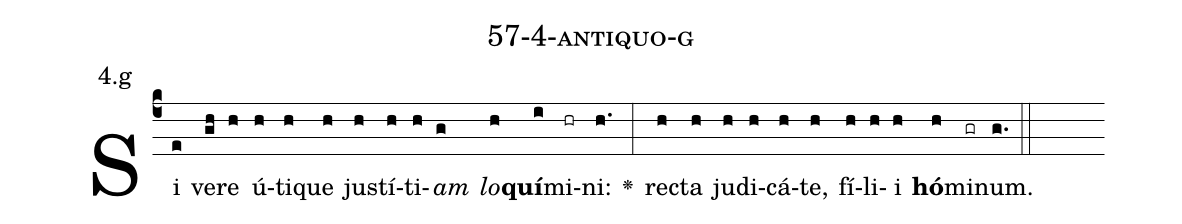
name: 57-4-antiquo-g;
annotation: 4.g;
%%
(c4)Si(e) ve(gh)re(h) ú(h)ti(h)que(h) jus(h)tí(h)ti(h)<i>am</i>(g) <i>lo</i>(h)<b>quí</b>(i)mi(hr)ni:(h.) <v>\greheightstar</v>(:) rec(h)ta(h) ju(h)di(h)cá(h)te,(h) fí(h)li(h)i(h) <b>hó</b>(h)mi(gr)num.(g.) (::)


%E(h) u(h) o(h) u(h) a(h) e.(g.) (::)
